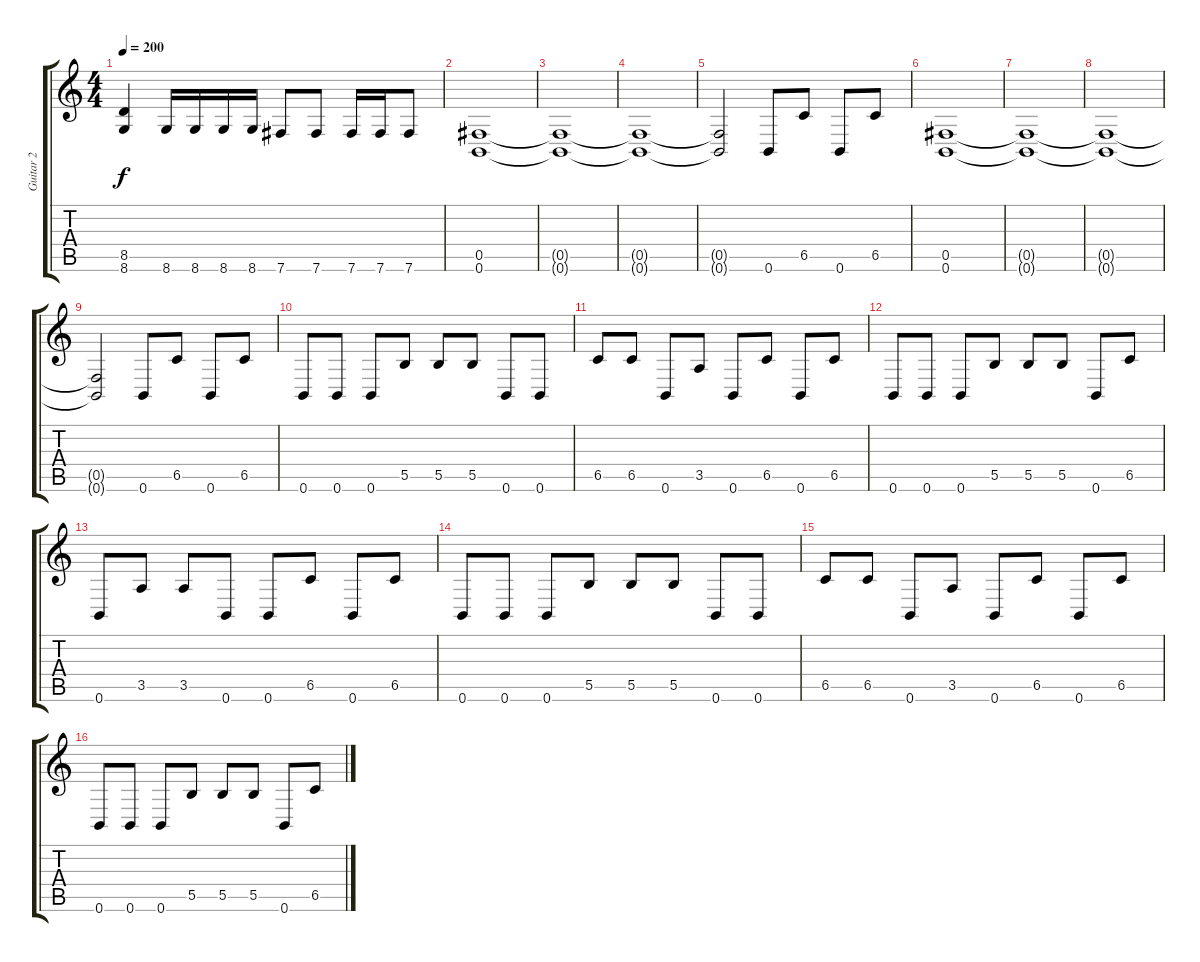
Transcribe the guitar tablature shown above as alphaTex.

\track ("Guitar 2" "Guitar 2") {instrument overdrivenguitar}
\staff {score tabs}
\tuning (Db4 Ab3 E3 B2 Gb2 B1) {hide}
\ts (4 4)
\tempo 200
\clef g2
\ks c
(8.5 8.6).4{dy f} 8.6.16 8.6.16 8.6.16 8.6.16 7.6.8 7.6.8 7.6.16 7.6.16 7.6.8 |
(0.5 0.6).1 |
(0.5{t} 0.6{t}).1 |
(0.5{t} 0.6{t}).1 |
(0.5{t} 0.6{t}).2 0.6.8 6.5.8 0.6.8 6.5.8 |
(0.5 0.6).1 |
(0.5{t} 0.6{t}).1 |
(0.5{t} 0.6{t}).1 |
(0.5{t} 0.6{t}).2 0.6.8 6.5.8 0.6.8 6.5.8 |
0.6.8 0.6.8 0.6.8 5.5.8 5.5.8 5.5.8 0.6.8 0.6.8 |
6.5.8 6.5.8 0.6.8 3.5.8 0.6.8 6.5.8 0.6.8 6.5.8 |
0.6.8 0.6.8 0.6.8 5.5.8 5.5.8 5.5.8 0.6.8 6.5.8 |
0.6.8 3.5.8 3.5.8 0.6.8 0.6.8 6.5.8 0.6.8 6.5.8 |
0.6.8 0.6.8 0.6.8 5.5.8 5.5.8 5.5.8 0.6.8 0.6.8 |
6.5.8 6.5.8 0.6.8 3.5.8 0.6.8 6.5.8 0.6.8 6.5.8 |
0.6.8 0.6.8 0.6.8 5.5.8 5.5.8 5.5.8 0.6.8 6.5.8
